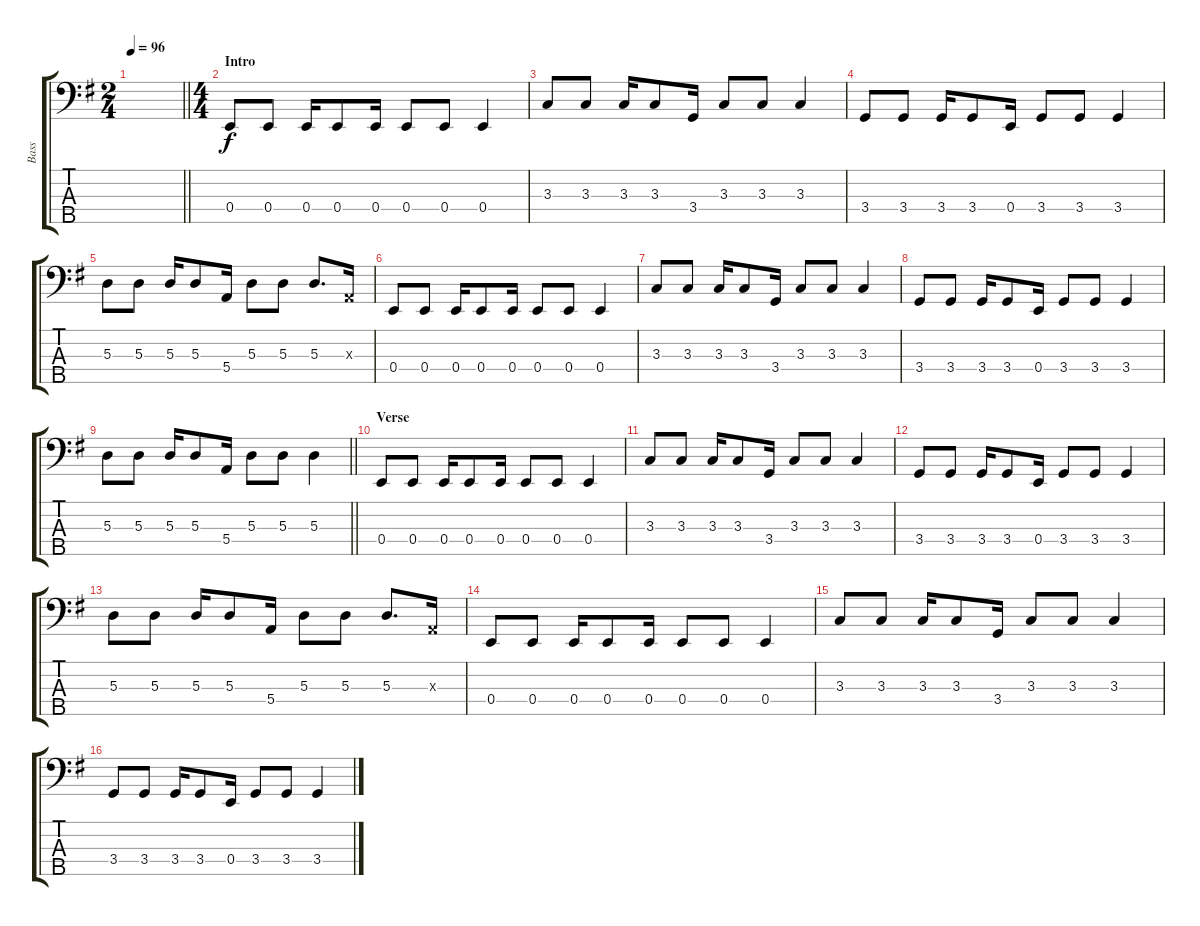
\track ("Bass" "Bass") {instrument electricbassfinger}
\staff {score tabs}
\tuning (G2 D2 A1 E1 B0) {hide}
\ts (2 4)
\tempo 96
\clef f4
\barLineRight lightlight
\ks g
|
\ts (4 4)
\section ("" "Intro")
0.4.8 0.4.8 0.4.16 0.4.8 0.4.16 0.4.8 0.4.8 0.4.4 |
3.3.8 3.3.8 3.3.16 3.3.8 3.4.16 3.3.8 3.3.8 3.3.4 |
3.4.8 3.4.8 3.4.16 3.4.8 0.4.16 3.4.8 3.4.8 3.4.4 |
5.3.8 5.3.8 5.3.16 5.3.8 5.4.16 5.3.8 5.3.8 5.3.8{d} 0.3{x}.16 |
0.4.8 0.4.8 0.4.16 0.4.8 0.4.16 0.4.8 0.4.8 0.4.4 |
3.3.8 3.3.8 3.3.16 3.3.8 3.4.16 3.3.8 3.3.8 3.3.4 |
3.4.8 3.4.8 3.4.16 3.4.8 0.4.16 3.4.8 3.4.8 3.4.4 |
\barLineRight lightlight
5.3.8 5.3.8 5.3.16 5.3.8 5.4.16 5.3.8 5.3.8 5.3.4 |
\section ("" "Verse")
0.4.8 0.4.8 0.4.16 0.4.8 0.4.16 0.4.8 0.4.8 0.4.4 |
3.3.8 3.3.8 3.3.16 3.3.8 3.4.16 3.3.8 3.3.8 3.3.4 |
3.4.8 3.4.8 3.4.16 3.4.8 0.4.16 3.4.8 3.4.8 3.4.4 |
5.3.8 5.3.8 5.3.16 5.3.8 5.4.16 5.3.8 5.3.8 5.3.8{d} 0.3{x}.16 |
0.4.8 0.4.8 0.4.16 0.4.8 0.4.16 0.4.8 0.4.8 0.4.4 |
3.3.8 3.3.8 3.3.16 3.3.8 3.4.16 3.3.8 3.3.8 3.3.4 |
3.4.8 3.4.8 3.4.16 3.4.8 0.4.16 3.4.8 3.4.8 3.4.4
